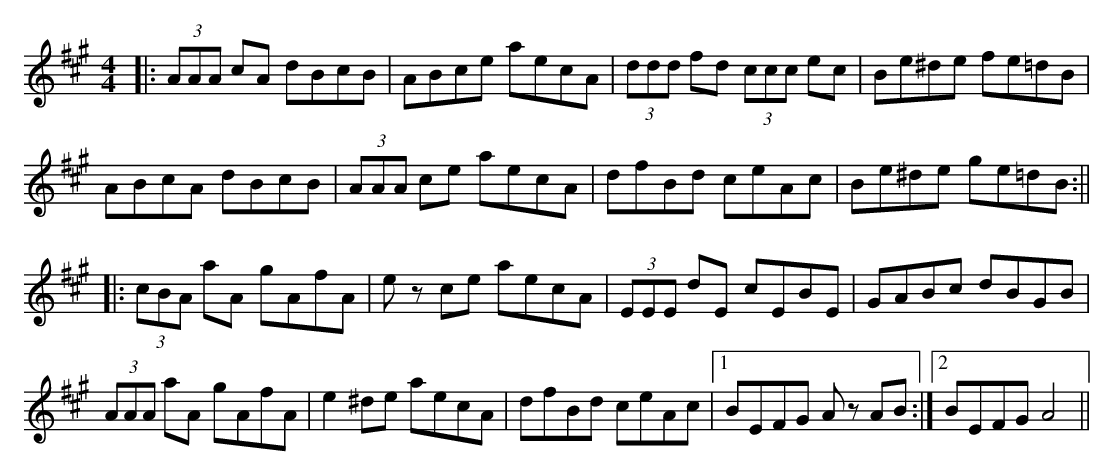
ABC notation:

X:1
M:4/4
K:A
|: (3AAA cA dBcB|ABce aecA|(3ddd fd (3ccc ec|Be^de fe=dB|
ABcA dBcB|(3AAA ce aecA|dfBd ceAc|Be^de ge=dB:||
|:(3cBA aA gAfA| ez ce aecA|(3EEE dE cEBE|GABc dBGB|
(3AAA aA gAfA|e2 ^de aecA|dfBd ceAc|1 BEFG Az AB :|2 BEFG A4 ||
